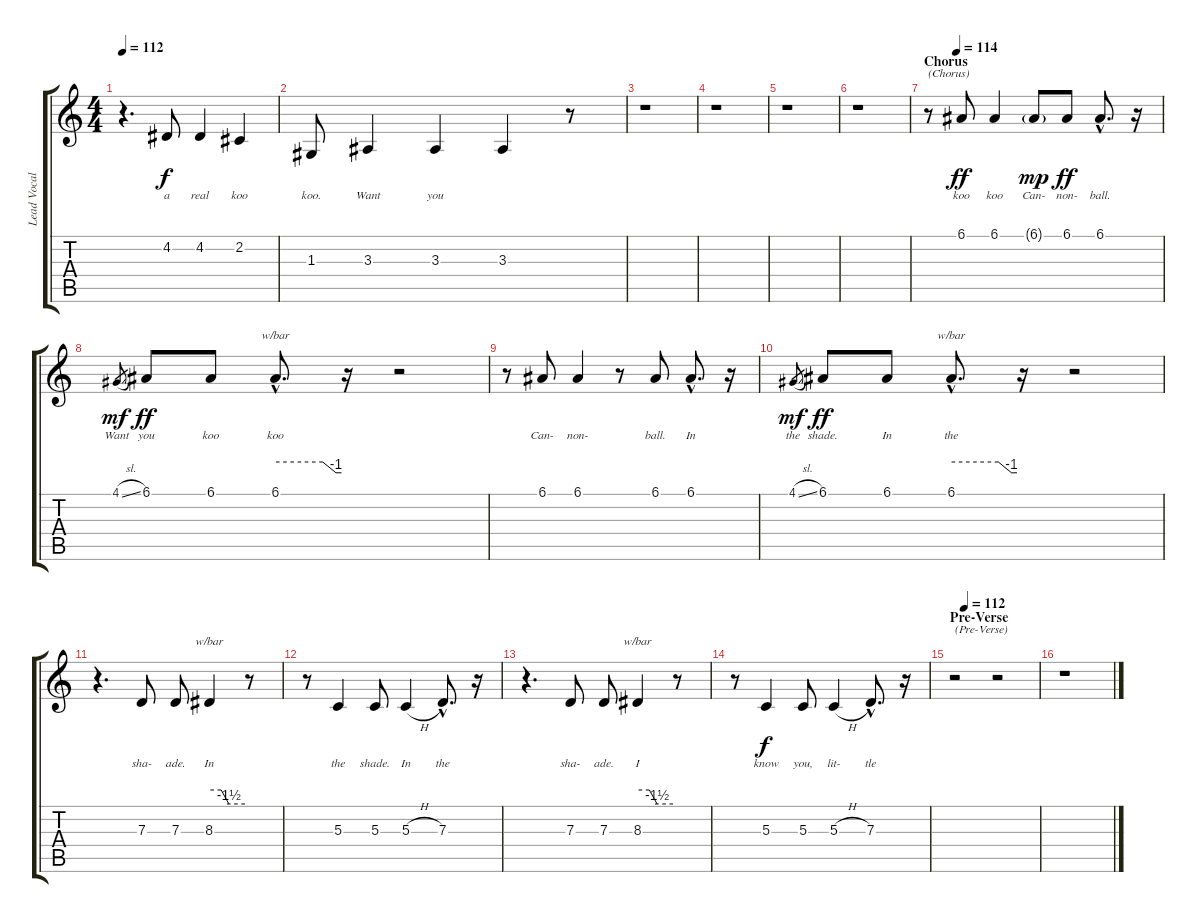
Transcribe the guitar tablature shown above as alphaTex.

\track ("Lead Vocals" "Lead Vocal") {instrument lead5charang}
\staff {score tabs}
\tuning (E4 B3 G3 D3 A2 E2) {hide}
\ts (4 4)
\tempo 112
\clef g2
\ks c
r.4{d dy f} 4.2.8{lyrics (0 "a") lyrics (1 "") lyrics (2 "") lyrics (3 "") lyrics (4 "")} 4.2.4{lyrics (0 "real") lyrics (1 "") lyrics (2 "") lyrics (3 "") lyrics (4 "")} 2.2.4{lyrics (0 "koo") lyrics (1 "") lyrics (2 "") lyrics (3 "") lyrics (4 "")} |
1.3.8{lyrics (0 "koo.") lyrics (1 "") lyrics (2 "") lyrics (3 "") lyrics (4 "")} 3.3.4{lyrics (0 "Want") lyrics (1 "") lyrics (2 "") lyrics (3 "") lyrics (4 "")} 3.3.4{lyrics (0 "you") lyrics (1 "") lyrics (2 "") lyrics (3 "") lyrics (4 "")} 3.3.4{lyrics (0 "") lyrics (1 "") lyrics (2 "") lyrics (3 "") lyrics (4 "")} r.8 |
r.1 |
r.1 |
r.1 |
r.1 |
\section ("" "Chorus")
\tempo (114 0.125)
r.8{txt "(Chorus)"} 6.1.8{lyrics (0 "koo") lyrics (1 "") lyrics (2 "") lyrics (3 "") lyrics (4 "") dy ff} 6.1.4{lyrics (0 "koo") lyrics (1 "") lyrics (2 "") lyrics (3 "") lyrics (4 "")} 6.1{g}.8{lyrics (0 "Can-") lyrics (1 "") lyrics (2 "") lyrics (3 "") lyrics (4 "") dy mp} 6.1.8{lyrics (0 "non-") lyrics (1 "") lyrics (2 "") lyrics (3 "") lyrics (4 "") dy ff} 6.1{hac}.8{d lyrics (0 "ball.") lyrics (1 "") lyrics (2 "") lyrics (3 "") lyrics (4 "")} r.16 |
4.1{sl}.8{lyrics (0 "Want") lyrics (1 "") lyrics (2 "") lyrics (3 "") lyrics (4 "") gr dy mf} 6.1.8{lyrics (0 "you") lyrics (1 "") lyrics (2 "") lyrics (3 "") lyrics (4 "") dy ff} 6.1.8{lyrics (0 "koo") lyrics (1 "") lyrics (2 "") lyrics (3 "") lyrics (4 "")} 6.1{hac}.8{d tbe (custom default 0 0 43 0 55 -4 60 -4) lyrics (0 "koo") lyrics (1 "") lyrics (2 "") lyrics (3 "") lyrics (4 "")} r.16 r.2 |
r.8 6.1.8{lyrics (0 "Can-") lyrics (1 "") lyrics (2 "") lyrics (3 "") lyrics (4 "")} 6.1.4{lyrics (0 "non-") lyrics (1 "") lyrics (2 "") lyrics (3 "") lyrics (4 "")} r.8 6.1.8{lyrics (0 "ball.") lyrics (1 "") lyrics (2 "") lyrics (3 "") lyrics (4 "")} 6.1{hac}.8{d lyrics (0 "In") lyrics (1 "") lyrics (2 "") lyrics (3 "") lyrics (4 "")} r.16 |
4.1{sl}.8{lyrics (0 "the") lyrics (1 "") lyrics (2 "") lyrics (3 "") lyrics (4 "") gr dy mf} 6.1.8{lyrics (0 "shade.") lyrics (1 "") lyrics (2 "") lyrics (3 "") lyrics (4 "") dy ff} 6.1.8{lyrics (0 "In") lyrics (1 "") lyrics (2 "") lyrics (3 "") lyrics (4 "")} 6.1{hac}.8{d tbe (custom default 0 0 43 0 55 -4 60 -4) lyrics (0 "the") lyrics (1 "") lyrics (2 "") lyrics (3 "") lyrics (4 "")} r.16 r.2 |
r.4{d} 7.3.8{lyrics (0 "sha-") lyrics (1 "") lyrics (2 "") lyrics (3 "") lyrics (4 "")} 7.3.8{lyrics (0 "ade.") lyrics (1 "") lyrics (2 "") lyrics (3 "") lyrics (4 "")} 8.3.4{tbe (custom default 0 0 20 0 33 -6 60 -6) lyrics (0 "In") lyrics (1 "") lyrics (2 "") lyrics (3 "") lyrics (4 "")} r.8 |
r.8 5.3.4{lyrics (0 "the") lyrics (1 "") lyrics (2 "") lyrics (3 "") lyrics (4 "")} 5.3.8{lyrics (0 "shade.") lyrics (1 "") lyrics (2 "") lyrics (3 "") lyrics (4 "")} 5.3{h}.4{lyrics (0 "In") lyrics (1 "") lyrics (2 "") lyrics (3 "") lyrics (4 "")} 7.3{hac}.8{d lyrics (0 "the") lyrics (1 "") lyrics (2 "") lyrics (3 "") lyrics (4 "")} r.16 |
r.4{d} 7.3.8{lyrics (0 "sha-") lyrics (1 "") lyrics (2 "") lyrics (3 "") lyrics (4 "")} 7.3.8{lyrics (0 "ade.") lyrics (1 "") lyrics (2 "") lyrics (3 "") lyrics (4 "")} 8.3.4{tbe (custom default 0 0 20 0 33 -6 60 -6) lyrics (0 "I") lyrics (1 "") lyrics (2 "") lyrics (3 "") lyrics (4 "")} r.8 |
r.8 5.3.4{lyrics (0 "know") lyrics (1 "") lyrics (2 "") lyrics (3 "") lyrics (4 "") dy f} 5.3.8{lyrics (0 "you,") lyrics (1 "") lyrics (2 "") lyrics (3 "") lyrics (4 "")} 5.3{h}.4{lyrics (0 "lit-") lyrics (1 "") lyrics (2 "") lyrics (3 "") lyrics (4 "")} 7.3{hac}.8{d lyrics (0 "tle") lyrics (1 "") lyrics (2 "") lyrics (3 "") lyrics (4 "")} r.16 |
\section ("" "Pre-Verse")
\tempo (112 0.125)
r.2{txt "(Pre-Verse)"} r.2 |
r.1
